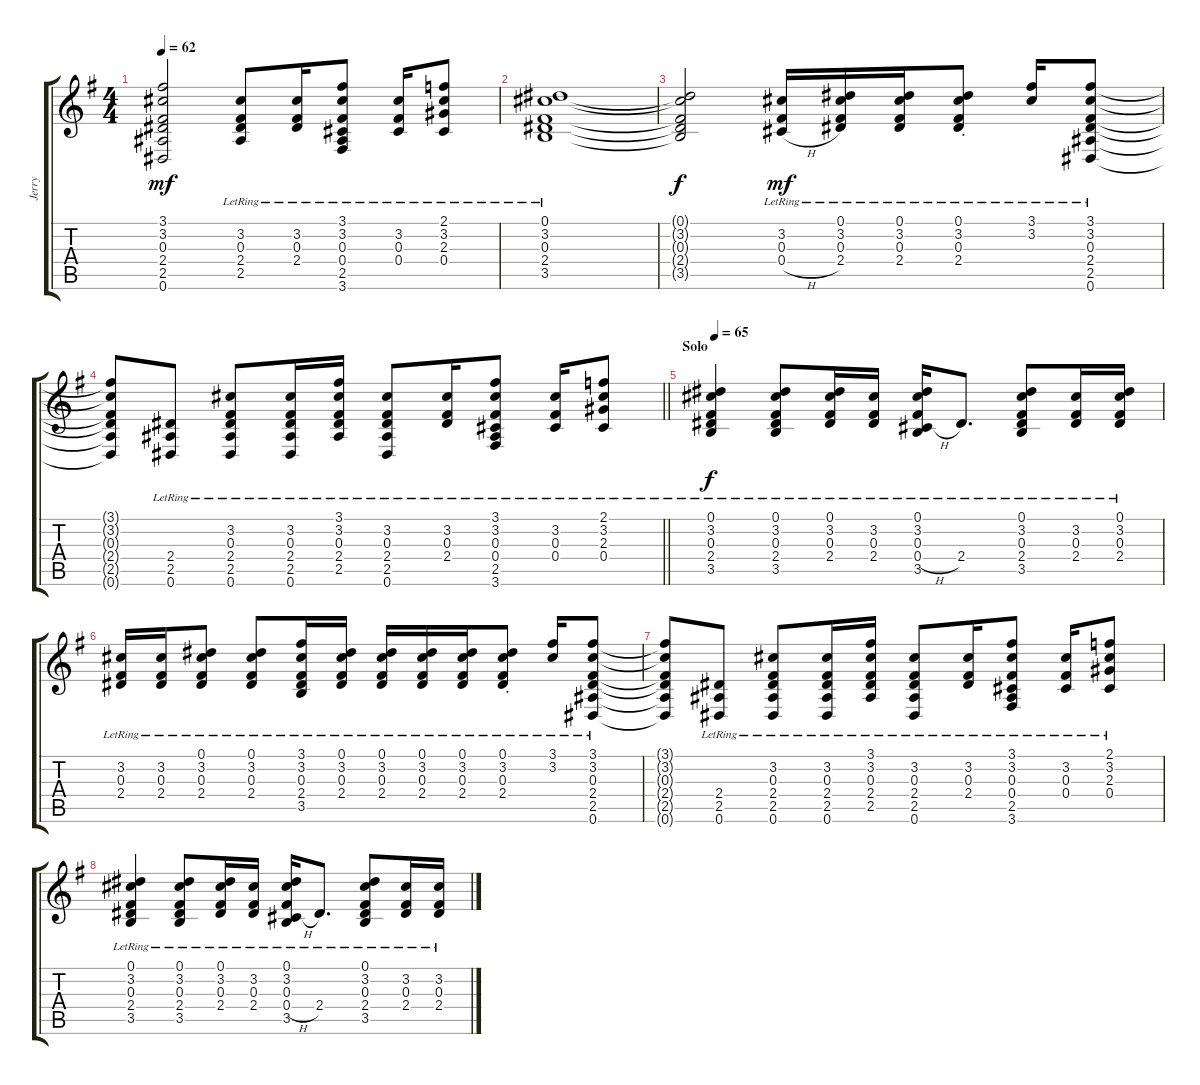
\track ("Jerry" "Jerry") {instrument acousticguitarnylon}
\staff {score tabs}
\tuning (Eb4 Bb3 Gb3 Db3 Ab2 Eb2) {hide}
\ts (4 4)
\tempo 62
\clef g2
\ks eminor
(3.1{t} 3.2{t} 0.3{t} 2.4{t} 2.5{t} 0.6{t}).2{dy mf} (3.2{lr} 0.3{lr} 2.4{lr} 2.5{lr}).8 (3.2{lr} 0.3{lr} 2.4{lr}).16 (3.1{lr} 3.2{lr} 0.3{lr} 0.4{lr} 2.5{lr} 3.6{lr}).8 (3.2{lr} 0.3{lr} 0.4{lr}).16 (2.1{lr} 3.2{lr} 2.3{lr} 0.4{lr}).8 |
(0.1{lr} 3.2{lr} 0.3{lr} 2.4{lr} 3.5{lr}).1 |
(0.1{t} 3.2{t} 0.3{t} 2.4{t} 3.5{t}).2{dy f} (3.2{lr} 0.3{lr} 0.4{h lr}).16{dy mf} (0.1{lr} 3.2{lr} 0.3{lr} 2.4{lr}).16 (0.1{lr} 3.2{lr} 0.3{lr} 2.4{lr}).16 (0.1{st lr} 3.2{st lr} 0.3{st lr} 2.4{st lr}).8 (3.1{lr} 3.2{lr}).16 (3.1{lr} 3.2{lr} 0.3{lr} 2.4{lr} 2.5{lr} 0.6{lr}).8 |
\barLineRight lightlight
(3.1{t} 3.2{t} 0.3{t} 2.4{t} 2.5{t} 0.6{t}).8 (2.4{lr} 2.5{lr} 0.6{lr}).8 (3.2{lr} 0.3{lr} 2.4{lr} 2.5{lr} 0.6{lr}).8 (3.2{lr} 0.3{lr} 2.4{lr} 2.5{lr} 0.6{lr}).16 (3.1{lr} 3.2{lr} 0.3{lr} 2.4{lr} 2.5{lr}).16 (3.2{lr} 0.3{lr} 2.4{lr} 2.5{lr} 0.6{lr}).8 (3.2{lr} 0.3{lr} 2.4{lr}).16 (3.1{lr} 3.2{lr} 0.3{lr} 0.4{lr} 2.5{lr} 3.6{lr}).8 (3.2{lr} 0.3{lr} 0.4{lr}).16 (2.1{lr} 3.2{lr} 2.3{lr} 0.4{lr}).8 |
\section ("" "Solo")
\tempo 65
(0.1{lr} 3.2{lr} 0.3{lr} 2.4{lr} 3.5{lr}).4{dy f} (0.1{lr} 3.2{lr} 0.3{lr} 2.4{lr} 3.5{lr}).8 (0.1{lr} 3.2{lr} 0.3{lr} 2.4{lr}).16 (3.2{lr} 0.3{lr} 2.4{lr}).16 (0.1{lr} 3.2{lr} 0.3{lr} 0.4{h lr} 3.5{lr}).16 2.4{lr}.8{d} (0.1{lr} 3.2{lr} 0.3{lr} 2.4{lr} 3.5{lr}).8 (3.2{lr} 0.3{lr} 2.4{lr}).16 (0.1{lr} 3.2{lr} 0.3{lr} 2.4{lr}).16 |
(3.2{lr} 0.3{lr} 2.4{lr}).16 (3.2{lr} 0.3{lr} 2.4{lr}).16 (0.1{lr} 3.2{lr} 0.3{lr} 2.4{lr}).8 (0.1{lr} 3.2{lr} 0.3{lr} 2.4{lr}).8 (3.1{lr} 3.2{lr} 0.3{lr} 2.4{lr} 3.5{lr}).16 (0.1{lr} 3.2{lr} 0.3{lr} 2.4{lr}).16 (0.1{lr} 3.2{lr} 0.3{lr} 2.4{lr}).16 (0.1{lr} 3.2{lr} 0.3{lr} 2.4{lr}).16 (0.1{lr} 3.2{lr} 0.3{lr} 2.4{lr}).16 (0.1{st lr} 3.2{st lr} 0.3{st lr} 2.4{st lr}).8 (3.1{lr} 3.2{lr}).16 (3.1{lr} 3.2{lr} 0.3{lr} 2.4{lr} 2.5{lr} 0.6{lr}).8 |
(3.1{t} 3.2{t} 0.3{t} 2.4{t} 2.5{t} 0.6{t}).8 (2.4{lr} 2.5{lr} 0.6{lr}).8 (3.2{lr} 0.3{lr} 2.4{lr} 2.5{lr} 0.6{lr}).8 (3.2{lr} 0.3{lr} 2.4{lr} 2.5{lr} 0.6{lr}).16 (3.1{lr} 3.2{lr} 0.3{lr} 2.4{lr} 2.5{lr}).16 (3.2{lr} 0.3{lr} 2.4{lr} 2.5{lr} 0.6{lr}).8 (3.2{lr} 0.3{lr} 2.4{lr}).16 (3.1{lr} 3.2{lr} 0.3{lr} 0.4{lr} 2.5{lr} 3.6{lr}).8 (3.2{lr} 0.3{lr} 0.4{lr}).16 (2.1{lr} 3.2{lr} 2.3{lr} 0.4{lr}).8 |
(0.1{lr} 3.2{lr} 0.3{lr} 2.4{lr} 3.5{lr}).4 (0.1{lr} 3.2{lr} 0.3{lr} 2.4{lr} 3.5{lr}).8 (0.1{lr} 3.2{lr} 0.3{lr} 2.4{lr}).16 (3.2{lr} 0.3{lr} 2.4{lr}).16 (0.1{lr} 3.2{lr} 0.3{lr} 0.4{h lr} 3.5{lr}).16 2.4{lr}.8{d} (0.1{lr} 3.2{lr} 0.3{lr} 2.4{lr} 3.5{lr}).8 (3.2{lr} 0.3{lr} 2.4{lr}).16 (3.2{lr} 0.3{lr} 2.4{lr}).16
